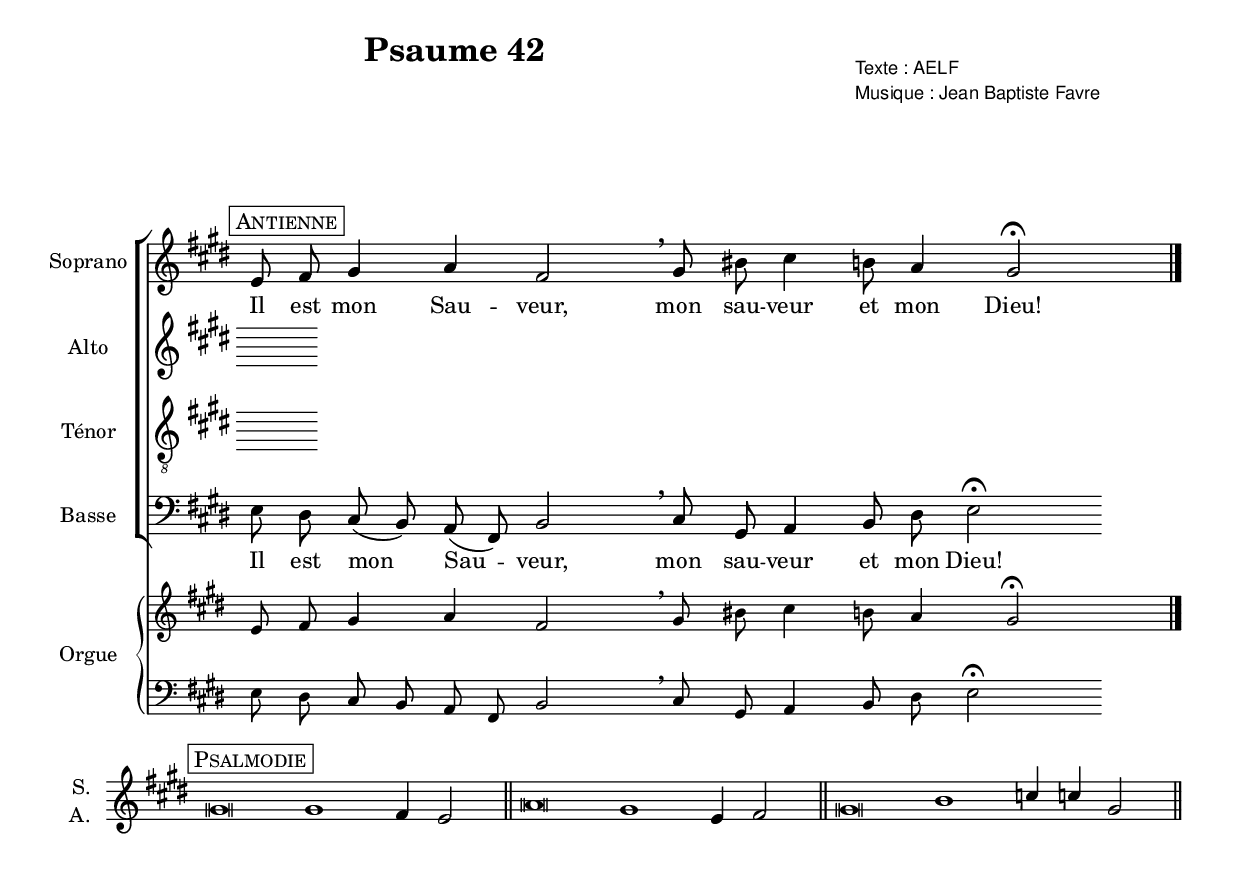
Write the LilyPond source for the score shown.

\version "2.18.2"
\language "english"
%{
  Default settings are needed at the beginning
  because they are used in antiphon & verse music definition
  You can override default values simply by declaring variables again.
%}
\include "libs/settings.ly"
% Ajust this setting to get a single page psalm
staffCustomSize = 18

title = "Psaume 42"
subtitle = ""
composer = "Jean Baptiste Favre"

global = {
  \omit Staff.TimeSignature
  \cadenzaOn
  \key e \major
}


%%%%%%%%%%%%%%%%%%%%%%%%%%%%%%
%%%%%%%%%% Antiphon %%%%%%%%%%
%%%%%%%%%%%%%%%%%%%%%%%%%%%%%%

sopranoAntiphonMusic = \relative c' {
  e8 fs gs4 a fs2 \breathe
  gs8 bs cs4 b8 a4 gs2 \fermata
  \bar "|." \break
  }

altoAntiphonMusic = \relative c' {
  }

tenorAntiphonMusic =  \relative c' {
  }

bassAntiphonMusic =  \relative c {
    e8 ds cs (b) a (fs) b2 \breathe
    cs8 gs a4 b8 ds8 e2 \fermata
  }

antiphonLyrics = \lyricmode {
  Il est mon Sau -- veur,
  mon sau -- veur et mon Dieu!
  }

sopranoAntiphonLyrics = \antiphonLyrics
altoAntiphonLyrics = \antiphonLyrics
tenorAntiphonLyrics = \antiphonLyrics
bassAntiphonLyrics = \antiphonLyrics

%%%%%%%%%%%%%%%%%%%%%%%%%%%%%%%%%%%%%%%%%%%%%%
%%%%%%%%%%          Verses          %%%%%%%%%%
%%%%%%%%%%%%%%%%%%%%%%%%%%%%%%%%%%%%%%%%%%%%%%

% quand on a fini de rentrer la musique partout, on peut préciser
% (chez les Soprano uniquement!) les paramètres de tempo MIDI
% en utilisant \tAcce et \tRall

sopranoVerseMusic = \relative c'' {
  gs\breve gs1 fs4 e2 \bar "||"
  a\breve gs1 e4 fs2 \bar "||"
  gs\breve b1 c4 c gs2 \bar "||"
  }

altoVerseMusic = \relative c' {
  }

tenorVerseMusic = \relative c' {
  }

bassVerseMusic = \relative c {
  }


verseOneLyrics =  \lyricmode {
    \override LyricText.self-alignment-X = #-1
    \set stanza = #"1. "
  }
verseTwoLyrics =  \lyricmode {
    \override LyricText.self-alignment-X = #-1
    \set stanza = #"2. "
  }
verseThreeLyrics =  \lyricmode {
    \override LyricText.self-alignment-X = #-1
    \set stanza = #"3. "
  }
verseFourLyrics =  \lyricmode {
    \override LyricText.self-alignment-X = #-1
    \set stanza = #"4. "
  }

groupedVersesLyrics = <<
>>

%%%%%%%%%%%%%%%%%%%%%%%%%%%%%%%%%%%%%%%%%%%%%%%%%%%%%%%%%%%%%%%%%%%%%
%%%%%%%%%%%%%%%%%%%          Draw score          %%%%%%%%%%%%%%%%%%%%
%%%%%%%%%%%%%%%%%%%%%%%%%%%%%%%%%%%%%%%%%%%%%%%%%%%%%%%%%%%%%%%%%%%%%
\version "2.18.2"

antiphonText = "Antienne"
verseText = "Psalmodie"
verseTextA = "Psalmodie A"
verseTextB = "Psalmodie B"
sopranoVoiceTitle = "Soprano"
altoVoiceTitle = "Alto"
tenorVoiceTitle = "Ténor"
bassVoiceTitle = "Basse"
poetPrefix = "Texte : "
composerPrefix = "Musique : "
arangerPrefix = "Harmonisation : "

\include "libs/common.ly"
%\include "libs/layouts/dualPsalmody.ly"
\version "2.18.2"
pisteTempoPsalmodie = \silence \sopranoVerseMusic
partition = {
  <<
    \new ChoirStaff <<
      \new Staff = "Soprano" <<
        \set Staff.instrumentName = \sopranoVoiceTitle
        \new Voice = "Sop" { \dynamicUp \marqueAntiphon \clef "treble" \global \tempoAntiphon \sopranoAntiphonMusic }
        \new Lyrics \lyricsto "Sop" { \sopranoAntiphonLyrics }
      >>
      \new Staff <<
        \set Staff.instrumentName = \altoVoiceTitle
        \new Voice = "Alto" { \dynamicUp \clef "treble" \global \tempoAntiphon \altoAntiphonMusic }
        \new Lyrics \lyricsto "Alto" { \altoAntiphonLyrics }
      >>
      \new Staff <<
        \set Staff.instrumentName = \tenorVoiceTitle
        \new Voice = "Ten" { \dynamicUp \clef "treble_8" \global \tempoAntiphon \tenorAntiphonMusic }
        \new Lyrics \lyricsto "Ten" { \tenorAntiphonLyrics }
      >>
      \new Staff <<
        \set Staff.instrumentName = \bassVoiceTitle
        \new Voice = "Bass" { \dynamicUp \clef "bass" \global \tempoAntiphon \bassAntiphonMusic }
        \new Lyrics \lyricsto "Bass" { \bassAntiphonLyrics }
      >>
      \new ChoirStaff = "SopranoAlto" \with { \remove Time_signature_engraver }
      {
        \set Staff.shortInstrumentName = \markup { \right-column { "S." "A." } }
        \override Staff.VerticalAxisGroup.remove-first = ##t
        \global
        \clef treble
        \startPsalmody
        <<
          \new Voice = "sopranoVerseVoice" {
            \voiceOne { \silence \sopranoAntiphonMusic }
            \markPsalmody
            \tag #'visuel \sopranoVerseMusic
            \tag #'audio <<\sopranoVerseMusic \\ \pisteTempoVerse>>
          }
          \new Voice = "altoVerseVoice" {
            \voiceTwo { \silence \sopranoAntiphonMusic }
            \tag #'visuel \altoVerseMusic
            \tag #'audio <<\altoVerseMusic \\ \pisteTempoVerse>>
          }
        >>
      }
      \groupedVersesLyrics
      \new Staff = "TenorBass" \with { \remove Time_signature_engraver }
      {
        \set Staff.shortInstrumentName = \markup { \right-column { "T." "B." } }
        \override Staff.VerticalAxisGroup.remove-first = ##t
        \global
        \clef bass
        <<
          \new Voice = "tenorVerseVoice" {
            \voiceThree { \silence \sopranoAntiphonMusic }
            \tag #'visuel \tenorVerseMusic
            \tag #'audio <<\tenorVerseMusic \\ \pisteTempoVerse>>
          }
          \new Voice = "bassVerseVoice" {
            \voiceFour { \silence \sopranoAntiphonMusic }
            \tag #'visuel \bassVerseMusic
            \tag #'audio <<\bassVerseMusic \\ \pisteTempoVerse>>
          }
        >>
      }
    >>
    \new PianoStaff \with { \pianoProperties }
    <<
      \set PianoStaff.instrumentName = #"Orgue"
      \new Staff <<
        \set Staff.printPartCombineTexts = ##f
        \global \clef treble
        \partcombine
        << \keepWithTag #'visuel {\pianosopranoAntiphonMusic} >>
        << \keepWithTag #'visuel {\pianoaltoAntiphonMusic} >>
      >>
      \new Staff <<
        \set Staff.printPartCombineTexts = ##f
        \global \clef bass
        \partcombine
        << \keepWithTag #'visuel {\pianotenorAntiphonMusic} >>
        << \keepWithTag #'visuel {\pianobassAntiphonMusic} >>
      >>
    >>
  >>
}

%%%%%%%%%%%%% PARTITION VISUELLE %%%%%%%%%%%%%
\bookpart {
  #(set-global-staff-size staffCustomSize)
  \score {
    \keepWithTag #'visuel \partition
    \layout {
        ragged-last = ##f
        % retrait pour les noms courts de voix
        short-indent = 0.8\cm
        \context { \Staff \RemoveEmptyStaves \override NoteHead #'style = #'altdefault }
    }
    \header {
      title = \title
      subtitle = \subtitle
      composer = \composer
      composerPrefix = \composerPrefix
      poet = \poet
      poetPrefix = \poetPrefix
    }
  }
}

\book {
  \bookOutputSuffix "AllVoices"
  %%%%%%%%%%%%%%%% Voix groupées %%%%%%%%%%%%%%%%%
  \score {
    <<
      \keepWithTag #'audio \unfoldRepeats \partition
      \context Staff = "Soprano" {
        \set Score.midiMinimumVolume = #0.5
        \set Score.midiMaximumVolume = #0.7
        \set Staff.midiMinimumVolume = #0.8
        \set Staff.midiMaximumVolume = #1
      }
      \context Voice = "Soprano" {
        \set Score.midiMinimumVolume = #0.5
        \set Score.midiMaximumVolume = #0.7
        \set Staff.midiMinimumVolume = #0.8
        \set Staff.midiMaximumVolume = #1
      }
    >>
    \midi { \set midiMergeUnisons = ##t }
  }
}
\book {
  \bookOutputSuffix "Soprano"
  %%%%%%%%%%%%%%%% Voix séparées %%%%%%%%%%%%%%%%%
  \score { \unfoldRepeats
    <<
      \new ChoirStaff <<
        \new Staff <<
          \global \clef "treble"
          \new Voice = "Soprano"
          << \voiceOne { \tempoAntiphon \sopranoAntiphonMusic \startPsalmody << \sopranoVerseMusic \\ \pisteTempoVerse >> } >>
        >>
      >>
    >>
    \midi {}
  }
}
\book {
  \bookOutputSuffix "Alto"
  \score { \unfoldRepeats
    <<
      \new ChoirStaff <<
        \new Staff <<
          \global \clef "treble"
          \new Voice = "Alti"
          << \voiceOne { \tempoAntiphon \altoAntiphonMusic \startPsalmody << \altoVerseMusic \\ \pisteTempoVerse >> } >>
        >>
      >>
    >>
    \midi {}
  }
}
\book {
  \bookOutputSuffix "Tenor"
  \score { \unfoldRepeats
    <<
      \new ChoirStaff <<
        \new Staff <<
          \global \clef "treble"
          \new Voice = "Ténor"
          << \voiceOne { \tempoAntiphon \tenorAntiphonMusic \startPsalmody << \tenorVerseMusic \\ \pisteTempoVerse >> } >>
        >>
      >>
    >>
    \midi {}
  }
}
\book {
  \bookOutputSuffix "Bass"
  \score { \unfoldRepeats
    <<
      \new ChoirStaff <<
        \new Staff <<
          \global \clef "treble"
          \new Voice = "Basse"
          << \voiceOne { \tempoAntiphon \bassAntiphonMusic \startPsalmody << \bassVerseMusic \\ \pisteTempoVerse >> } >>
        >>
      >>
    >>
    \midi {}
  }
}
